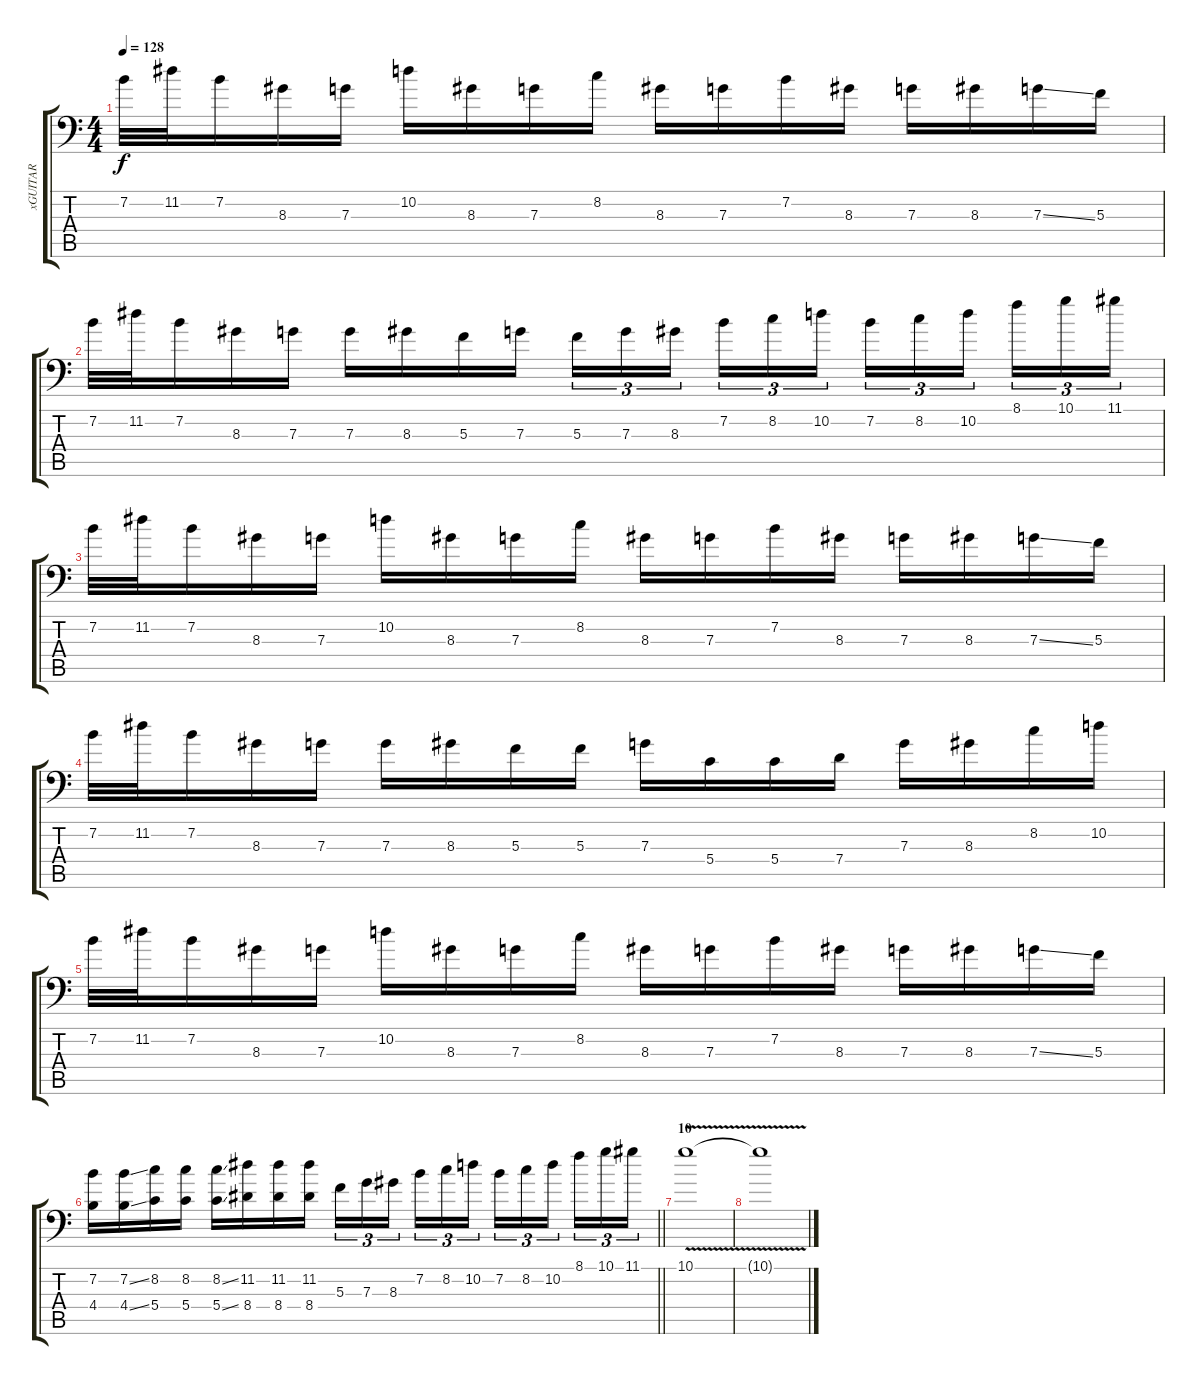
\track ("xGUITAR" "xGUITAR") {instrument distortionguitar}
\staff {score tabs}
\tuning (A3 E3 C3 G2 D2 G1) {hide}
\ts (4 4)
\tempo 128
\clef f4
\ks c
7.2.32{dy f} 11.2.32 7.2.16 8.3.16 7.3.16 10.2.16 8.3.16 7.3.16 8.2.16 8.3.16 7.3.16 7.2.16 8.3.16 7.3.16 8.3.16 7.3{ss}.16 5.3.16 |
7.2.32 11.2.32 7.2.16 8.3.16 7.3.16 7.3.16 8.3.16 5.3.16 7.3.16 5.3.16{tu (3 2)} 7.3.16{tu (3 2)} 8.3.16{tu (3 2) beam splitsecondary} 7.2.16{tu (3 2)} 8.2.16{tu (3 2)} 10.2.16{tu (3 2)} 7.2.16{tu (3 2)} 8.2.16{tu (3 2)} 10.2.16{tu (3 2) beam splitsecondary} 8.1.16{tu (3 2)} 10.1.16{tu (3 2)} 11.1.16{tu (3 2)} |
7.2.32 11.2.32 7.2.16 8.3.16 7.3.16 10.2.16 8.3.16 7.3.16 8.2.16 8.3.16 7.3.16 7.2.16 8.3.16 7.3.16 8.3.16 7.3{ss}.16 5.3.16 |
7.2.32 11.2.32 7.2.16 8.3.16 7.3.16 7.3.16 8.3.16 5.3.16 5.3.16 7.3.16 5.4.16 5.4.16 7.4.16 7.3.16 8.3.16 8.2.16 10.2.16 |
7.2.32 11.2.32 7.2.16 8.3.16 7.3.16 10.2.16 8.3.16 7.3.16 8.2.16 8.3.16 7.3.16 7.2.16 8.3.16 7.3.16 8.3.16 7.3{ss}.16 5.3.16 |
\barLineRight lightlight
(7.2 4.4).16 (7.2{ss} 4.4{ss}).16 (8.2 5.4).16 (8.2 5.4).16 (8.2{ss} 5.4{ss}).16 (11.2 8.4).16 (11.2 8.4).16 (11.2 8.4).16 5.3.16{tu (3 2)} 7.3.16{tu (3 2)} 8.3.16{tu (3 2) beam splitsecondary} 7.2.16{tu (3 2)} 8.2.16{tu (3 2)} 10.2.16{tu (3 2)} 7.2.16{tu (3 2)} 8.2.16{tu (3 2)} 10.2.16{tu (3 2) beam splitsecondary} 8.1.16{tu (3 2)} 10.1.16{tu (3 2)} 11.1.16{tu (3 2)} |
\section ("" "10")
10.1{v}.1 |
10.1{t}.1
